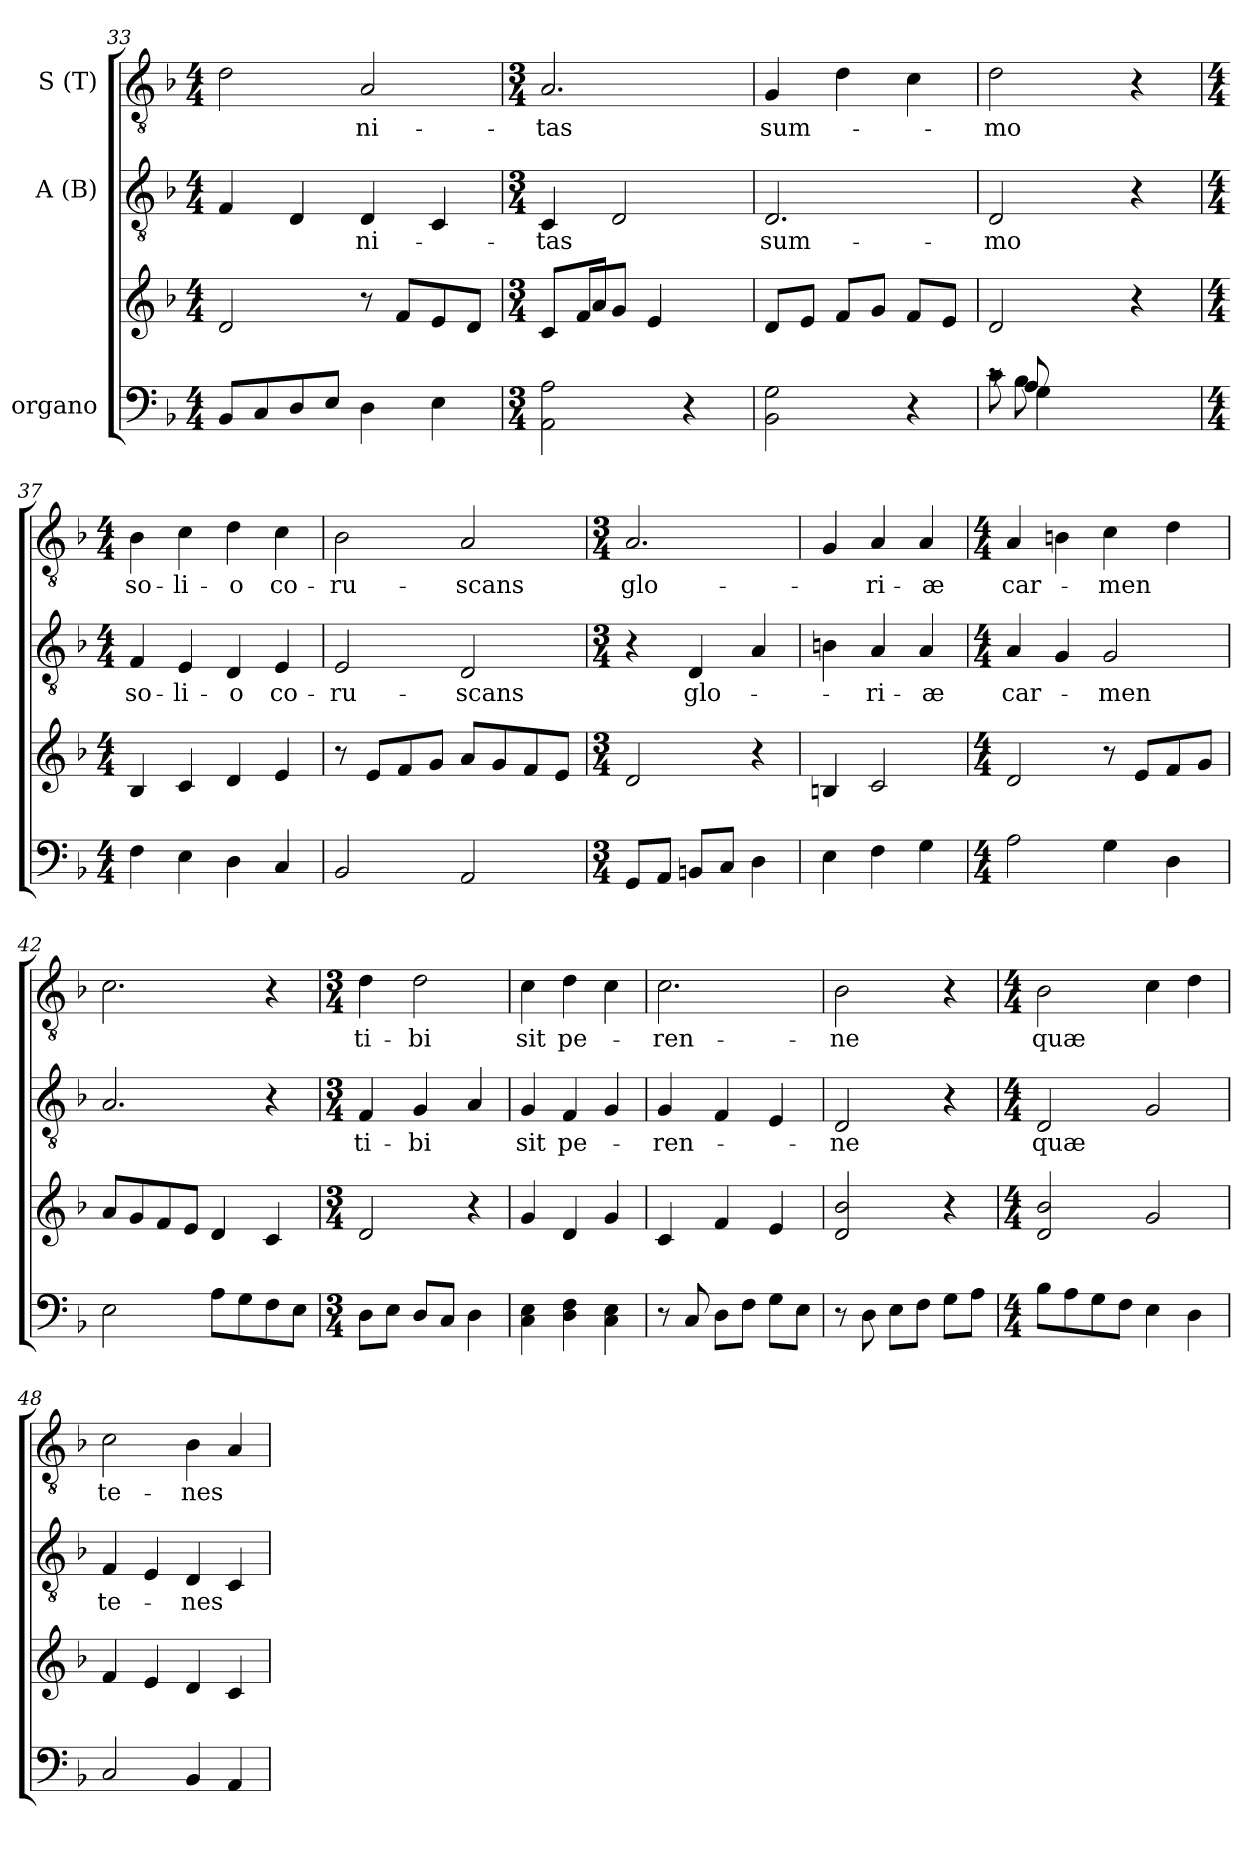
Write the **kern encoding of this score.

**kern	**kern	**kern	**text	**kern	**text
*part3	*part3	*part2	*part2	*part1	*part1
*staff4	*staff3	*staff2	*staff2	*staff1	*staff1
*I"organo	*	*I"A (B)	*	*I"S (T)	*
*clefF4	*clefG2	*clefGv2	*	*clefGv2	*
*k[b-]	*k[b-]	*k[b-]	*	*k[b-]	*
*F:	*F:	*F:	*	*F:	*
*M4/4	*M4/4	*M4/4	*	*M4/4	*
=33	=33	=33	=33	=33	=33
8BB-/L	2d/	4F/	.	2d\	.
8C/	.	.	.	.	.
8D/	.	4D/	.	.	.
8E/J	.	.	.	.	.
!	!	!	!LO:LY:b	!	!LO:LY:b
4D\	8r	4D/	-ni-	2A/	-ni-
.	8f/L	.	.	.	.
4E\	8e/	4C/	.	.	.
.	8d/J	.	.	.	.
=34	=34	=34	=34	=34	=34
*M3/4	*M3/4	*M3/4	*	*M3/4	*
*	*^	*	*	*	*
!	!	!	!	!LO:LY:b	!	!LO:LY:b
2AA\ 2A\	8ryy	8c/L	4C/	-tas	2.A/	-tas
.	8f/L	8a/J	.	.	.	.
.	8g/J	8ryy	2D/	.	.	.
.	4e/	4.ryy	.	.	.	.
4r	.	.	.	.	.	.
.	8ryy	.	.	.	.	.
*	*v	*v	*	*	*	*
=35	=35	=35	=35	=35	=35
!	!	!	!LO:LY:b	!	!LO:LY:b
2BB-\ 2G\	8d/L	2.D/	sum-	4G/	sum-
.	8e/J	.	.	.	.
.	8f/L	.	.	4d\	.
.	8g/J	.	.	.	.
4r	8f/L	.	.	4c\	.
.	8e/J	.	.	.	.
=36	=36	=36	=36	=36	=36
*^	*	*	*	*	*
*	*^	*	*	*	*	*
!	!	!	!	!	!LO:LY:b	!	!LO:LY:b
8rc	8c\	8ryy	2d/	2D/	-mo	2d\	-mo
8A/	8B-\	4G\	.	.	.	.	.
4.ryy	4.ryy	.	.	.	.	.	.
.	.	4.ryy	.	.	.	.	.
.	.	.	4r	4r	.	4r	.
8ryy	8ryy	.	.	.	.	.	.
*v	*v	*v	*	*	*	*	*
!!LO:LB:g=z
=37	=37	=37	=37	=37	=37
*M4/4	*M4/4	*M4/4	*	*M4/4	*
*^	*	*	*	*	*
!	!	!	!	!LO:LY:b	!	!LO:LY:b
*v	*v	*	*	*	*	*
4F\	4B-/	4F/	so-	4B-\	so-
!	!	!	!LO:LY:b:rj	!	!LO:LY:b:rj
4E\	4c/	4E/	-li-	4c\	-li-
!	!	!	!LO:LY:b	!	!LO:LY:b
4D\	4d/	4D/	-o	4d\	-o
!	!	!	!LO:LY:b	!	!LO:LY:b
4C/	4e/	4E/	co-	4c\	co-
=38	=38	=38	=38	=38	=38
!	!	!	!LO:LY:b	!	!LO:LY:b
2BB-/	8r	2E/	-ru-	2B-\	-ru-
.	8e/L	.	.	.	.
.	8f/	.	.	.	.
.	8g/J	.	.	.	.
!	!	!	!LO:LY:b	!	!LO:LY:b
2AA/	8a/L	2D/	-scans	2A/	-scans
.	8g/	.	.	.	.
.	8f/	.	.	.	.
.	8e/J	.	.	.	.
=39	=39	=39	=39	=39	=39
*M3/4	*M3/4	*M3/4	*	*M3/4	*
!	!	!	!	!	!LO:LY:b
8GG/L	2d/	4r	.	2.A/	glo-
8AA/J	.	.	.	.	.
!	!	!	!LO:LY:b	!	!
8BBn/L	.	4D/	glo-	.	.
8C/J	.	.	.	.	.
4D\	4r	4A/	.	.	.
=40	=40	=40	=40	=40	=40
4E\	4Bn/	4Bn\	.	4G/	.
!	!	!	!LO:LY:b	!	!LO:LY:b
4F\	2c/	4A/	-ri-	4A/	-ri-
!	!	!	!LO:LY:b	!	!LO:LY:b
4G\	.	4A/	-æ	4A/	-æ
=41	=41	=41	=41	=41	=41
*M4/4	*M4/4	*M4/4	*	*M4/4	*
!	!	!	!LO:LY:b	!	!LO:LY:b
2A\	2d/	4A/	car-	4A/	car-
.	.	4G/	.	4Bn\	.
!	!	!	!LO:LY:b	!	!LO:LY:b
4G\	8r	2G/	-men	4c\	-men
.	8e/L	.	.	.	.
4D\	8f/	.	.	4d\	.
.	8g/J	.	.	.	.
=42	=42	=42	=42	=42	=42
2E\	8a/L	2.A/	.	2.c\	.
.	8g/	.	.	.	.
.	8f/	.	.	.	.
.	8e/J	.	.	.	.
8A\L	4d/	.	.	.	.
8G\	.	.	.	.	.
8F\	4c/	4r	.	4r	.
8E\J	.	.	.	.	.
!!LO:PB:g=z
=43	=43	=43	=43	=43	=43
*M3/4	*M3/4	*M3/4	*	*M3/4	*
!	!	!	!LO:LY:b	!	!LO:LY:b
8D\L	2d/	4F/	ti-	4d\	ti-
8E\J	.	.	.	.	.
!	!	!	!LO:LY:b	!	!LO:LY:b
8D/L	.	4G/	-bi	2d\	-bi
8C/J	.	.	.	.	.
4D\	4r	4A/	.	.	.
=44	=44	=44	=44	=44	=44
!	!	!	!LO:LY:b	!	!LO:LY:b
4C\ 4E\	4g/	4G/	sit	4c\	sit
!	!	!	!LO:LY:b	!	!LO:LY:b
4D\ 4F\	4d/	4F/	pe-	4d\	pe-
4C\ 4E\	4g/	4G/	.	4c\	.
=45	=45	=45	=45	=45	=45
!	!	!	!LO:LY:b	!	!LO:LY:b
8r	4c/	4G/	-ren-	2.c\	-ren-
8C/	.	.	.	.	.
8D\L	4f/	4F/	.	.	.
8F\J	.	.	.	.	.
8G\L	4e/	4E/	.	.	.
8E\J	.	.	.	.	.
=46	=46	=46	=46	=46	=46
!	!	!	!LO:LY:b	!	!LO:LY:b
8r	2d/ 2b-/	2D/	-ne	2B-\	-ne
8D\	.	.	.	.	.
8E\L	.	.	.	.	.
8F\J	.	.	.	.	.
8G\L	4r	4r	.	4r	.
8A\J	.	.	.	.	.
=47	=47	=47	=47	=47	=47
*M4/4	*M4/4	*M4/4	*	*M4/4	*
!	!	!	!LO:LY:b	!	!LO:LY:b
8B-\L	2d/ 2b-/	2D/	quæ	2B-\	quæ
8A\	.	.	.	.	.
8G\	.	.	.	.	.
8F\J	.	.	.	.	.
4E\	2g/	2G/	.	4c\	.
4D\	.	.	.	4d\	.
=48	=48	=48	=48	=48	=48
!	!	!	!LO:LY:b	!	!LO:LY:b
2C/	4f/	4F/	te-	2c\	te-
.	4e/	4E/	.	.	.
!	!	!	!LO:LY:b	!	!LO:LY:b
4BB-/	4d/	4D/	-nes	4B-\	-nes
4AA/	4c/	4C/	.	4A/	.
=	=	=	=	=	=
*-	*-	*-	*-	*-	*-
